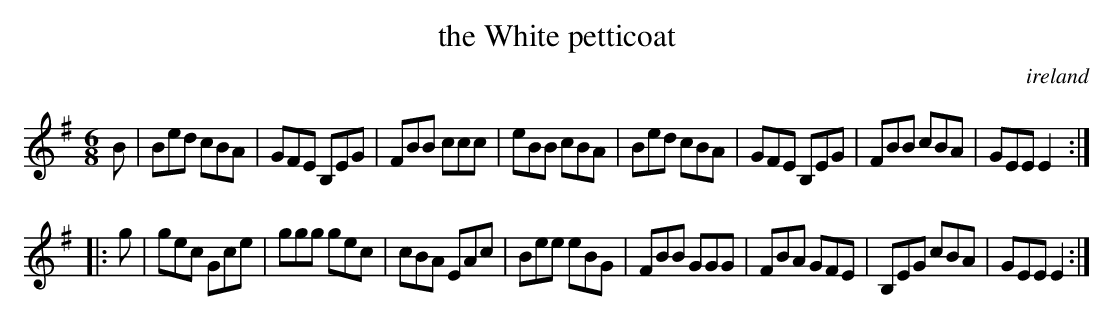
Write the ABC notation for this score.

X:1
T:the White petticoat
O:ireland
M:6/8
K:Em
B |\
Bed cBA | GFE B,EG | FBB ccc | eBB cBA |\
Bed cBA | GFE B,EG | FBB cBA | GEE E2 :|
|: g |\
gec Gce | ggg gec | cBA EAc | Bee eBG |\
FBB GGG | FBA GFE | B,EG cBA | GEE E2 :|
